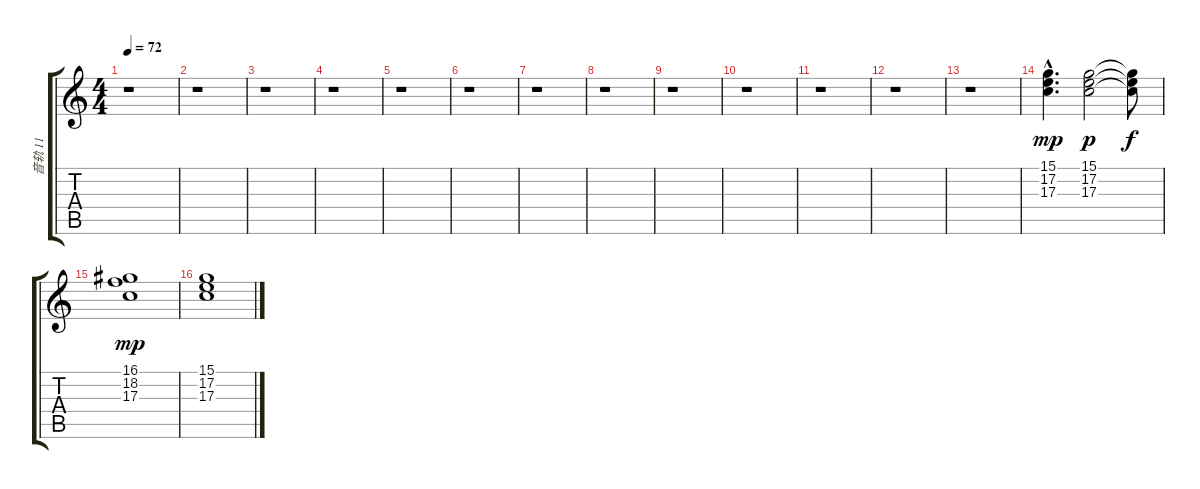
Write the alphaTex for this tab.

\track ("音轨 11" "音轨 11") {instrument rockorgan}
\staff {score tabs}
\tuning (E4 B3 G3 D3 A2 E2) {hide}
\ts (4 4)
\tempo 72
\clef g2
\ks c
r.1{dy mp} |
r.1 |
r.1 |
r.1 |
r.1 |
r.1 |
r.1 |
r.1 |
r.1 |
r.1 |
r.1 |
r.1 |
r.1 |
(15.1{hac} 17.2{hac} 17.3{hac}).4{d} (15.1 17.2 17.3).2{dy p} (15.1{t} 17.2{t} 17.3{t}).8{dy f} |
(16.1 18.2 17.3).1{dy mp} |
(15.1 17.2 17.3).1
